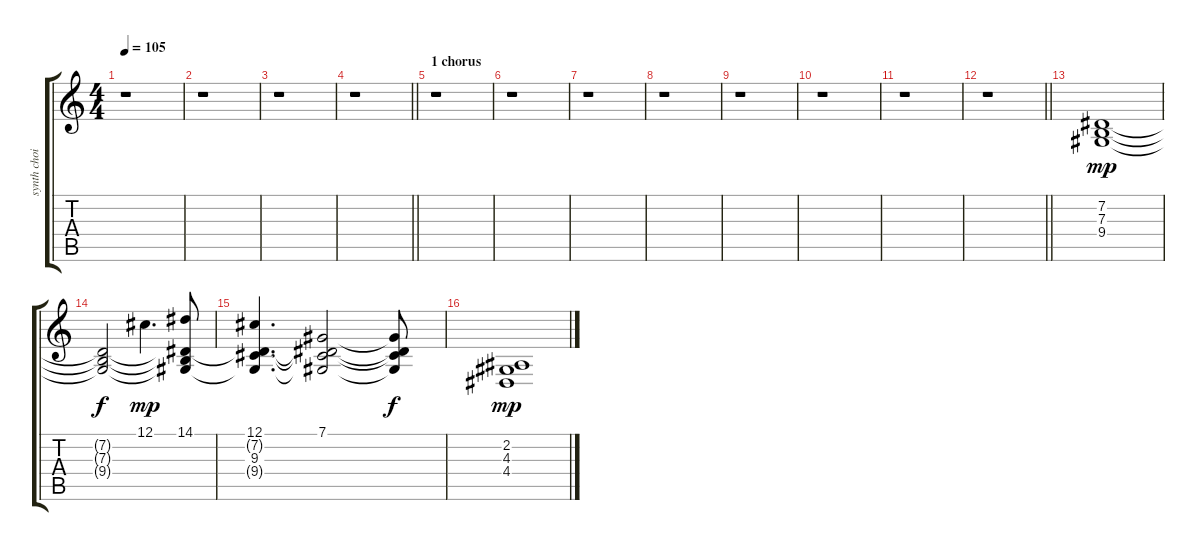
\track ("synth choir" "synth choi") {instrument choiraahs}
\staff {score tabs}
\tuning (Db4 Ab3 E3 B2 Gb2 Db2) {hide}
\ts (4 4)
\tempo 105
\clef g2
\ks c
r.1{dy p} |
r.1 |
r.1 |
\barLineRight lightlight
r.1 |
\section ("" "1 chorus")
r.1 |
r.1 |
r.1 |
r.1 |
r.1 |
r.1 |
r.1 |
\barLineRight lightlight
r.1 |
\section ("" "")
(7.2 7.3 9.4).1{dy mp} |
(7.2{t} 7.3{t} 9.4{t}).2{dy f} 12.1.4{d dy mp} (14.1 7.2{t} 7.3{t} 9.4{t}).8 |
(12.1 7.2{t} 9.3 9.4{t}).4{d} (7.1 7.2{t} 9.3{t} 9.4{t}).2 (7.1{t} 7.2{t} 9.3{t} 9.4{t}).8{dy f} |
(2.2 4.3 4.4).1{dy mp}
